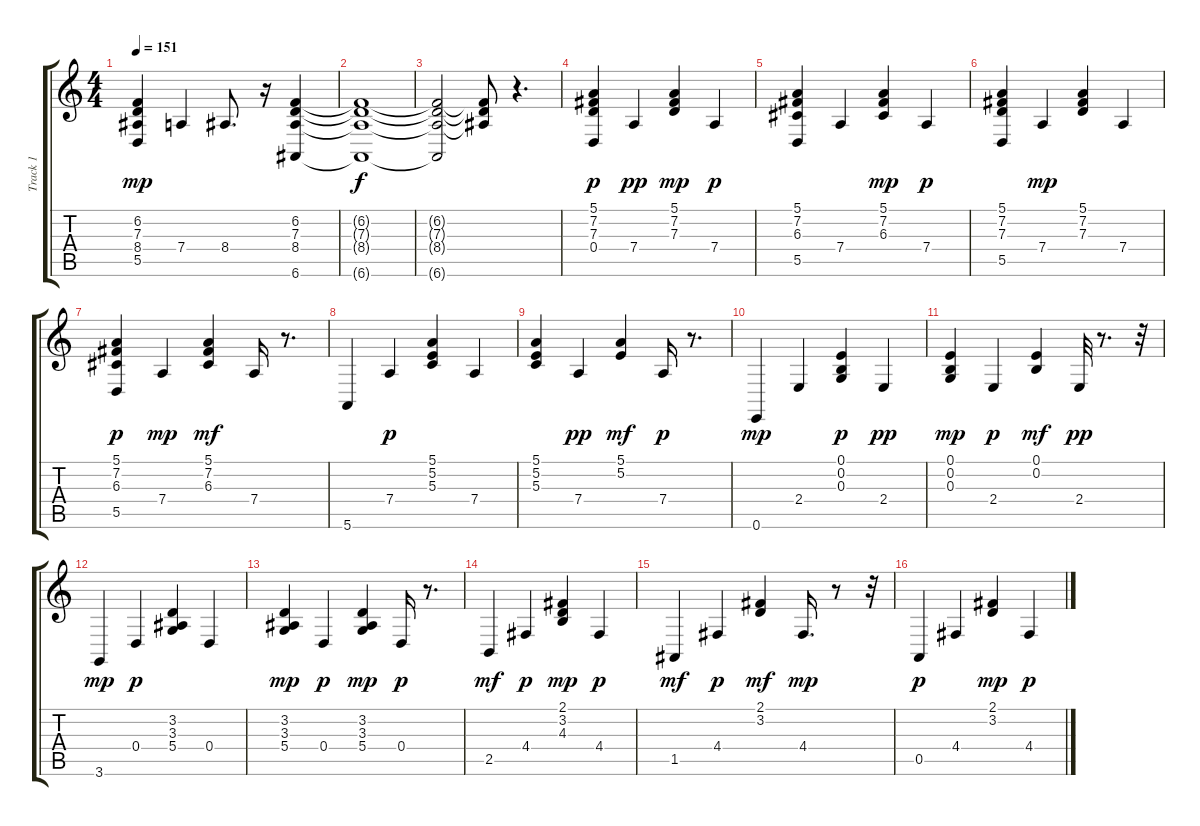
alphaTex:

\track ("Track 1" "Track 1") {instrument electricpiano1}
\staff {score tabs}
\tuning (E4 B3 G3 D3 A2 E2) {hide}
\ts (4 4)
\tempo 151
\clef g2
\ks c
(6.2 7.3 8.4 5.5).4{dy mp} 7.4.4 8.4.8{d} r.16 (6.2 7.3 8.4 6.6).4 |
(6.2{t} 7.3{t} 8.4{t} 6.6{t}).1{dy f} |
(6.2{t} 7.3{t} 8.4{t} 6.6{t}).2 (6.2{t} 7.3{t} 8.4{t}).8 r.4{d} |
(5.1 7.2 7.3 0.4).4{dy p} 7.4.4{dy pp} (5.1 7.2 7.3).4{dy mp} 7.4.4{dy p} |
(5.1 7.2 6.3 5.5).4 7.4.4 (5.1 7.2 6.3).4{dy mp} 7.4.4{dy p} |
(5.1 7.2 7.3 5.5).4 7.4.4{dy mp} (5.1 7.2 7.3).4 7.4.4 |
(5.1 7.2 6.3 5.5).4{dy p} 7.4.4{dy mp} (5.1 7.2 6.3).4{dy mf} 7.4.16 r.8{d} |
5.6.4 7.4.4{dy p} (5.1 5.2 5.3).4 7.4.4 |
(5.1 5.2 5.3).4 7.4.4{dy pp} (5.1 5.2).4{dy mf} 7.4.16{dy p} r.8{d} |
0.6.4{dy mp} 2.4.4 (0.1 0.2 0.3).4{dy p} 2.4.4{dy pp} |
(0.1 0.2 0.3).4{dy mp} 2.4.4{dy p} (0.1 0.2).4{dy mf} 2.4.32{dy pp} r.8{d} r.32 |
3.6.4{dy mp} 0.4.4{dy p} (3.2 3.3 5.4).4 0.4.4 |
(3.2 3.3 5.4).4{dy mp} 0.4.4{dy p} (3.2 3.3 5.4).4{dy mp} 0.4.16{dy p} r.8{d} |
2.5.4{dy mf} 4.4.4{dy p} (2.1 3.2 4.3).4{dy mp} 4.4.4{dy p} |
1.5.4{dy mf} 4.4.4{dy p} (2.1 3.2).4{dy mf} 4.4.16{d dy mp} r.8 r.32 |
0.5.4{dy p} 4.4.4 (2.1 3.2).4{dy mp} 4.4.4{dy p}
